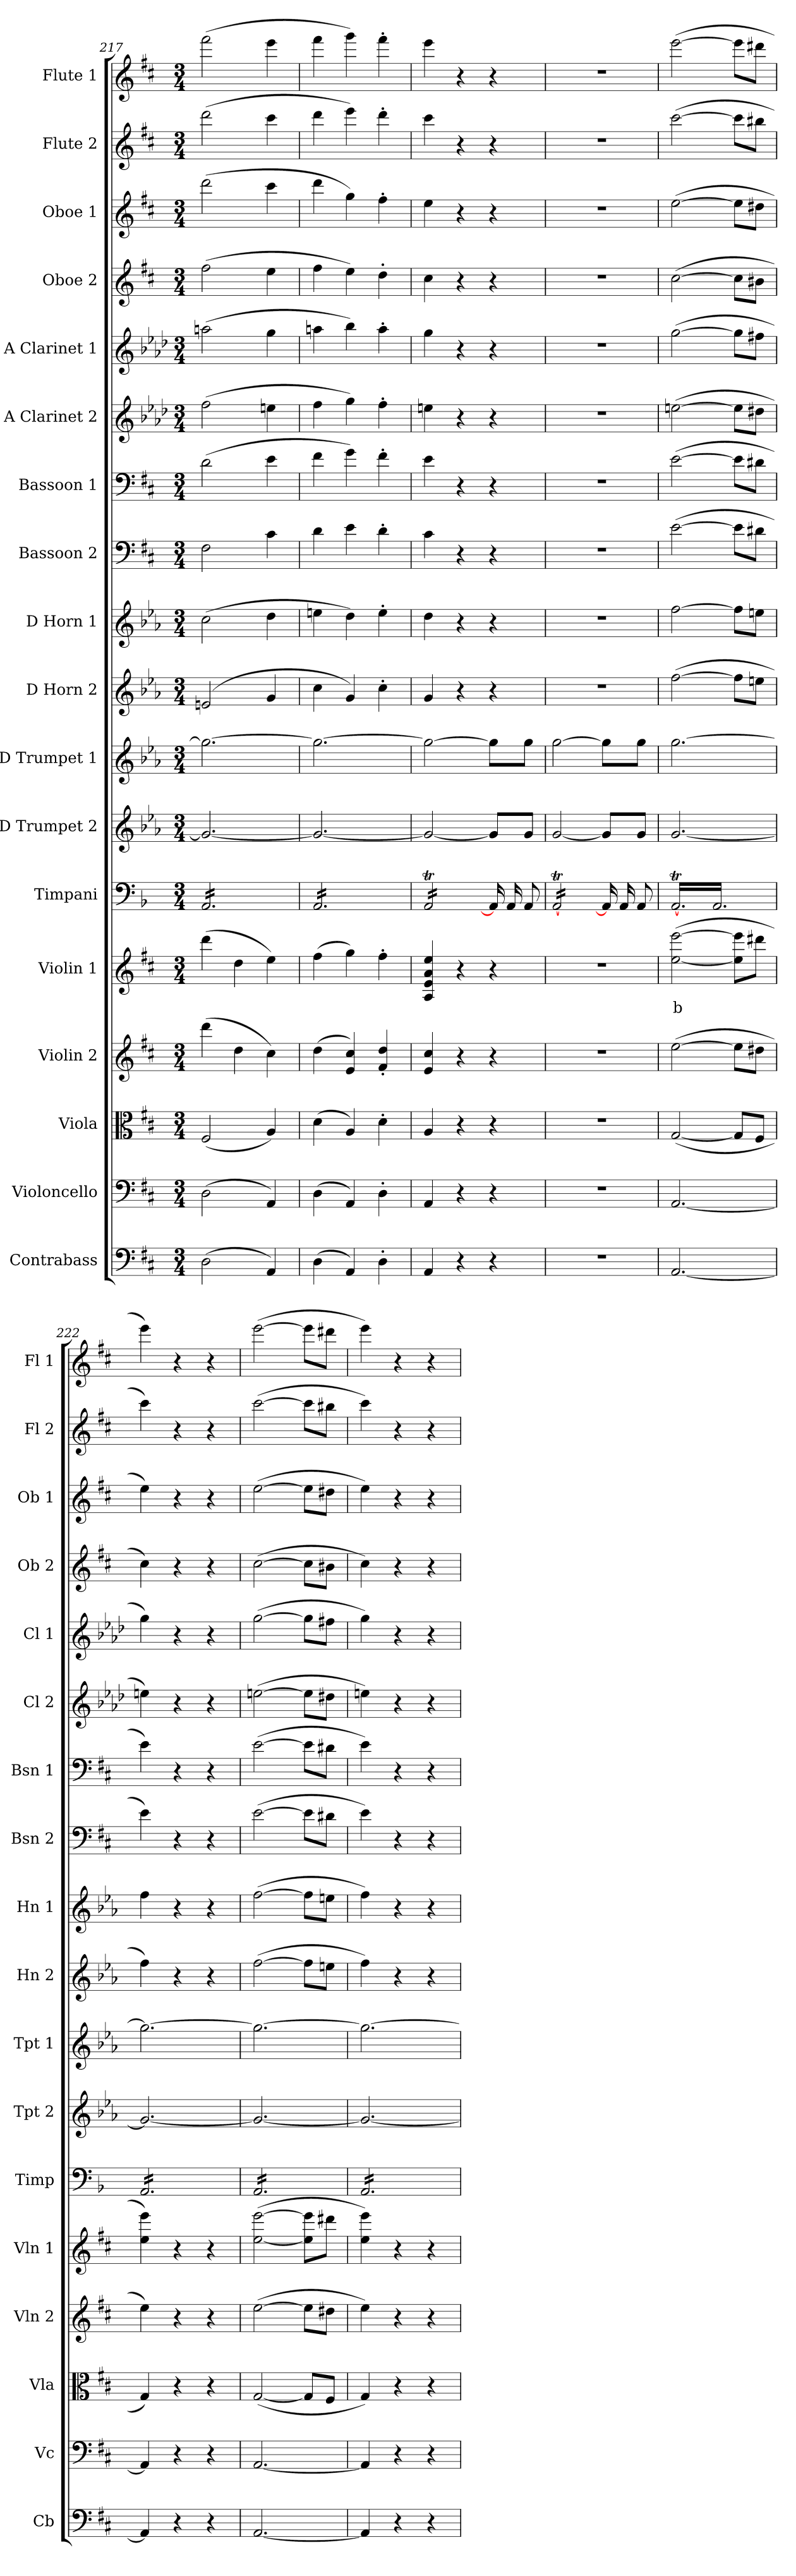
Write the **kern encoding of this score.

**kern	**kern	**kern	**kern	**kern	**text	**kern	**kern	**kern	**kern	**kern	**kern	**kern	**kern	**kern	**kern	**kern	**kern	**kern
*part18	*part17	*part16	*part15	*part14	*part14	*part13	*part12	*part11	*part10	*part9	*part8	*part7	*part6	*part5	*part4	*part3	*part2	*part1
*staff18	*staff17	*staff16	*staff15	*staff14	*staff14	*staff13	*staff12	*staff11	*staff10	*staff9	*staff8	*staff7	*staff6	*staff5	*staff4	*staff3	*staff2	*staff1
*I"Contrabass	*I"Violoncello	*I"Viola	*I"Violin 2	*I"Violin 1	*	*I"Timpani	*I"D Trumpet 2	*I"D Trumpet 1	*I"D Horn 2	*I"D Horn 1	*I"Bassoon 2	*I"Bassoon 1	*I"A Clarinet 2	*I"A Clarinet 1	*I"Oboe 2	*I"Oboe 1	*I"Flute 2	*I"Flute 1
*I'Cb	*I'Vc	*I'Vla	*I'Vln 2	*I'Vln 1	*	*I'Timp	*I'Tpt 2	*I'Tpt 1	*I'Hn 2	*I'Hn 1	*I'Bsn 2	*I'Bsn 1	*I'Cl 2	*I'Cl 1	*I'Ob 2	*I'Ob 1	*I'Fl 2	*I'Fl 1
*clefF4	*clefF4	*clefC3	*clefG2	*clefG2	*	*clefF4	*clefG2	*clefG2	*clefG2	*clefG2	*clefF4	*clefF4	*clefG2	*clefG2	*clefG2	*clefG2	*clefG2	*clefG2
*ITrd7c12	*	*	*	*	*	*	*ITrd-1c-2	*ITrd-1c-2	*ITrd6c10	*ITrd6c10	*	*	*ITrd2c3	*ITrd2c3	*	*	*	*
*k[f#c#]	*k[f#c#]	*k[f#c#]	*k[f#c#]	*k[f#c#]	*	*k[b-]	*k[b-]	*k[b-]	*k[b-]	*k[b-]	*k[f#c#]	*k[f#c#]	*k[b-]	*k[b-]	*k[f#c#]	*k[f#c#]	*k[f#c#]	*k[f#c#]
*M3/4	*M3/4	*M3/4	*M3/4	*M3/4	*	*M3/4	*M3/4	*M3/4	*M3/4	*M3/4	*M3/4	*M3/4	*M3/4	*M3/4	*M3/4	*M3/4	*M3/4	*M3/4
=217	=217	=217	=217	=217	=217	=217	=217	=217	=217	=217	=217	=217	=217	=217	=217	=217	=217	=217
*	*	*	*	*	*	*tremolo	*	*	*	*	*	*	*	*	*	*	*	*
(2DD\	(2D\	(2F#/	(4ddd\	(4ddd\	.	16AA/LL	2.a/_	2.aa\_	(2F#X/	(2d\	2F#\	(2d\	(2dd\	(2ff#X\	(2ff#\	(2ddd\	(2ddd\	(2fff#\
.	.	.	.	.	.	16AA/	.	.	.	.	.	.	.	.	.	.	.	.
.	.	.	.	.	.	16AA/	.	.	.	.	.	.	.	.	.	.	.	.
.	.	.	.	.	.	16AA/	.	.	.	.	.	.	.	.	.	.	.	.
.	.	.	4dd\	4dd\	.	16AA/	.	.	.	.	.	.	.	.	.	.	.	.
.	.	.	.	.	.	16AA/	.	.	.	.	.	.	.	.	.	.	.	.
.	.	.	.	.	.	16AA/	.	.	.	.	.	.	.	.	.	.	.	.
.	.	.	.	.	.	16AA/	.	.	.	.	.	.	.	.	.	.	.	.
4AAA/)	4AA/)	4A/)	4cc#\)	4ee\)	.	16AA/	.	.	4A/	4e\	4c#\	4e\	4cc#X\	4ee\	4ee\	4ccc#\	4ccc#\	4eee\
.	.	.	.	.	.	16AA/	.	.	.	.	.	.	.	.	.	.	.	.
.	.	.	.	.	.	16AA/	.	.	.	.	.	.	.	.	.	.	.	.
.	.	.	.	.	.	16AA/JJ	.	.	.	.	.	.	.	.	.	.	.	.
=218	=218	=218	=218	=218	=218	=218	=218	=218	=218	=218	=218	=218	=218	=218	=218	=218	=218	=218
(4DD\	(4D\	(4d\	(4dd\	(4ff#\	.	16AA/LL	2.a/_	2.aa\_	4d\	4f#X\	4d\	4f#\	4dd\	4ff#X\	4ff#\	4ddd\	4ddd\	4fff#\
.	.	.	.	.	.	16AA/	.	.	.	.	.	.	.	.	.	.	.	.
.	.	.	.	.	.	16AA/	.	.	.	.	.	.	.	.	.	.	.	.
.	.	.	.	.	.	16AA/	.	.	.	.	.	.	.	.	.	.	.	.
4AAA/)	4AA/)	4A/)	4e/ 4cc#/)	4gg\)	.	16AA/	.	.	4A/)	4e\)	4e\	4g\)	4ee\)	4gg\)	4ee\)	4gg\)	4eee\)	4ggg\)
.	.	.	.	.	.	16AA/	.	.	.	.	.	.	.	.	.	.	.	.
.	.	.	.	.	.	16AA/	.	.	.	.	.	.	.	.	.	.	.	.
.	.	.	.	.	.	16AA/	.	.	.	.	.	.	.	.	.	.	.	.
4DD'\	4D'\	4d'\	4f#/' 4dd/'	4ff#'\	.	16AA/	.	.	4d'\	4f#'\	4d'\	4f#'\	4dd'\	4ff#'\	4dd'\	4ff#'\	4ddd'\	4fff#'\
.	.	.	.	.	.	16AA/	.	.	.	.	.	.	.	.	.	.	.	.
.	.	.	.	.	.	16AA/	.	.	.	.	.	.	.	.	.	.	.	.
.	.	.	.	.	.	16AA/JJ	.	.	.	.	.	.	.	.	.	.	.	.
!!LO:PB:g=z
=219	=219	=219	=219	=219	=219	=219	=219	=219	=219	=219	=219	=219	=219	=219	=219	=219	=219	=219
4AAA/	4AA/	4A/	4e/ 4cc#/	4A/ 4e/ 4a/ 4ee/	.	16AAt/LL	2a/_	2aa\_	4A/	4e\	4c#\	4e\	4cc#X\	4ee\	4cc#\	4ee\	4ccc#\	4eee\
.	.	.	.	.	.	16AAt/	.	.	.	.	.	.	.	.	.	.	.	.
.	.	.	.	.	.	16AAt/	.	.	.	.	.	.	.	.	.	.	.	.
.	.	.	.	.	.	16AAt/	.	.	.	.	.	.	.	.	.	.	.	.
4r	4r	4r	4r	4r	.	16AAt/	.	.	4r	4r	4r	4r	4r	4r	4r	4r	4r	4r
.	.	.	.	.	.	16AAt/	.	.	.	.	.	.	.	.	.	.	.	.
.	.	.	.	.	.	16AAt/	.	.	.	.	.	.	.	.	.	.	.	.
.	.	.	.	.	.	16AAt/JJ	.	.	.	.	.	.	.	.	.	.	.	.
4r	4r	4r	4r	4r	.	16AA/]LL	8a/L]	8aa\L]	4r	4r	4r	4r	4r	4r	4r	4r	4r	4r
.	.	.	.	.	.	16AA/	.	.	.	.	.	.	.	.	.	.	.	.
*	*	*	*	*	*	*Xtremolo	*	*	*	*	*	*	*	*	*	*	*	*
.	.	.	.	.	.	8AA/J	8a/J	8aa\J	.	.	.	.	.	.	.	.	.	.
=220	=220	=220	=220	=220	=220	=220	=220	=220	=220	=220	=220	=220	=220	=220	=220	=220	=220	=220
*	*	*	*	*	*	*tremolo	*	*	*	*	*	*	*	*	*	*	*	*
2.r	2.r	2.r	2.r	2.r	.	[16AAt/LL	[2a/	[2aa\	2.r	2.r	2.r	2.r	2.r	2.r	2.r	2.r	2.r	2.r
.	.	.	.	.	.	16AAt/	.	.	.	.	.	.	.	.	.	.	.	.
.	.	.	.	.	.	16AAt/	.	.	.	.	.	.	.	.	.	.	.	.
.	.	.	.	.	.	16AAt/	.	.	.	.	.	.	.	.	.	.	.	.
.	.	.	.	.	.	16AAt/	.	.	.	.	.	.	.	.	.	.	.	.
.	.	.	.	.	.	16AAt/	.	.	.	.	.	.	.	.	.	.	.	.
.	.	.	.	.	.	16AAt/	.	.	.	.	.	.	.	.	.	.	.	.
.	.	.	.	.	.	16AAt/JJ	.	.	.	.	.	.	.	.	.	.	.	.
.	.	.	.	.	.	16AA/]LL	8a/L]	8aa\L]	.	.	.	.	.	.	.	.	.	.
.	.	.	.	.	.	16AA/	.	.	.	.	.	.	.	.	.	.	.	.
*	*	*	*	*	*	*Xtremolo	*	*	*	*	*	*	*	*	*	*	*	*
.	.	.	.	.	.	8AA/J	8a/J	8aa\J	.	.	.	.	.	.	.	.	.	.
=221	=221	=221	=221	=221	=221	=221	=221	=221	=221	=221	=221	=221	=221	=221	=221	=221	=221	=221
!	!	!	!	!	!LO:LY:b:color=#FF0000	!	!	!	!	!	!	!	!	!	!	!	!	!
*	*	*	*	*	*	*tremolo	*	*	*	*	*	*	*	*	*	*	*	*
[2.AAA/	[2.AA/	([2G/	([2ee\	([2ee\ [2eee\	b	[16AAt/LL	[2.a/	[2.aa\	([2g\	[2g\	([2e\	([2e\	([2cc#X\	([2ee\	([2cc#\	([2ee\	([2ccc#\	([2eee\
.	.	.	.	.	.	16AAt/	.	.	.	.	.	.	.	.	.	.	.	.
.	.	.	.	.	.	16AAt/	.	.	.	.	.	.	.	.	.	.	.	.
.	.	.	.	.	.	16AAt/	.	.	.	.	.	.	.	.	.	.	.	.
.	.	.	.	.	.	16AAt/	.	.	.	.	.	.	.	.	.	.	.	.
.	.	.	.	.	.	16AAt/	.	.	.	.	.	.	.	.	.	.	.	.
.	.	.	.	.	.	16AAt/	.	.	.	.	.	.	.	.	.	.	.	.
.	.	.	.	.	.	16AAt/	.	.	.	.	.	.	.	.	.	.	.	.
.	.	8G/L]	8ee\L]	8ee\] 8eee\]L	.	16AAt/	.	.	8g\L]	8g\L]	8e\L]	8e\L]	8cc#\L]	8ee\L]	8cc#\L]	8ee\L]	8ccc#\L]	8eee\L]
.	.	.	.	.	.	16AAt/	.	.	.	.	.	.	.	.	.	.	.	.
.	.	8F#/J	8dd#X\J	8ddd#X\J	.	16AAt/	.	.	8f#X\J	8f#X\J	8d#X\J	8d#X\J	8b#X\J	8dd#X\J	8b#X\J	8dd#X\J	8bb#X\J	8ddd#X\J
.	.	.	.	.	.	16AAt/JJ	.	.	.	.	.	.	.	.	.	.	.	.
=222	=222	=222	=222	=222	=222	=222	=222	=222	=222	=222	=222	=222	=222	=222	=222	=222	=222	=222
4AAA/]	4AA/]	4G/)	4ee\)	4ee\ 4eee\)	.	16AA/LL	2.a/_	2.aa\_	4g\)	4g\	4e\)	4e\)	4cc#X\)	4ee\)	4cc#\)	4ee\)	4ccc#\)	4eee\)
.	.	.	.	.	.	16AA/	.	.	.	.	.	.	.	.	.	.	.	.
.	.	.	.	.	.	16AA/	.	.	.	.	.	.	.	.	.	.	.	.
.	.	.	.	.	.	16AA/	.	.	.	.	.	.	.	.	.	.	.	.
4r	4r	4r	4r	4r	.	16AA/	.	.	4r	4r	4r	4r	4r	4r	4r	4r	4r	4r
.	.	.	.	.	.	16AA/	.	.	.	.	.	.	.	.	.	.	.	.
.	.	.	.	.	.	16AA/	.	.	.	.	.	.	.	.	.	.	.	.
.	.	.	.	.	.	16AA/	.	.	.	.	.	.	.	.	.	.	.	.
4r	4r	4r	4r	4r	.	16AA/	.	.	4r	4r	4r	4r	4r	4r	4r	4r	4r	4r
.	.	.	.	.	.	16AA/	.	.	.	.	.	.	.	.	.	.	.	.
.	.	.	.	.	.	16AA/	.	.	.	.	.	.	.	.	.	.	.	.
.	.	.	.	.	.	16AA/JJ	.	.	.	.	.	.	.	.	.	.	.	.
=223	=223	=223	=223	=223	=223	=223	=223	=223	=223	=223	=223	=223	=223	=223	=223	=223	=223	=223
[2.AAA/	[2.AA/	([2G/	([2ee\	([2ee\ [2eee\	.	16AA/LL	2.a/_	2.aa\_	([2g\	([2g\	([2e\	([2e\	([2cc#X\	([2ee\	([2cc#\	([2ee\	([2ccc#\	([2eee\
.	.	.	.	.	.	16AA/	.	.	.	.	.	.	.	.	.	.	.	.
.	.	.	.	.	.	16AA/	.	.	.	.	.	.	.	.	.	.	.	.
.	.	.	.	.	.	16AA/	.	.	.	.	.	.	.	.	.	.	.	.
.	.	.	.	.	.	16AA/	.	.	.	.	.	.	.	.	.	.	.	.
.	.	.	.	.	.	16AA/	.	.	.	.	.	.	.	.	.	.	.	.
.	.	.	.	.	.	16AA/	.	.	.	.	.	.	.	.	.	.	.	.
.	.	.	.	.	.	16AA/	.	.	.	.	.	.	.	.	.	.	.	.
.	.	8G/L]	8ee\L]	8ee\] 8eee\]L	.	16AA/	.	.	8g\L]	8g\L]	8e\L]	8e\L]	8cc#\L]	8ee\L]	8cc#\L]	8ee\L]	8ccc#\L]	8eee\L]
.	.	.	.	.	.	16AA/	.	.	.	.	.	.	.	.	.	.	.	.
.	.	8F#/J	8dd#X\J	8ddd#X\J	.	16AA/	.	.	8f#X\J	8f#X\J	8d#X\J	8d#X\J	8b#X\J	8dd#X\J	8b#X\J	8dd#X\J	8bb#X\J	8ddd#X\J
.	.	.	.	.	.	16AA/JJ	.	.	.	.	.	.	.	.	.	.	.	.
=224	=224	=224	=224	=224	=224	=224	=224	=224	=224	=224	=224	=224	=224	=224	=224	=224	=224	=224
4AAA/]	4AA/]	4G/)	4ee\)	4ee\ 4eee\)	.	16AA/LL	2.a/_	2.aa\_	4g\)	4g\)	4e\)	4e\)	4cc#X\)	4ee\)	4cc#\)	4ee\)	4ccc#\)	4eee\)
.	.	.	.	.	.	16AA/	.	.	.	.	.	.	.	.	.	.	.	.
.	.	.	.	.	.	16AA/	.	.	.	.	.	.	.	.	.	.	.	.
.	.	.	.	.	.	16AA/	.	.	.	.	.	.	.	.	.	.	.	.
4r	4r	4r	4r	4r	.	16AA/	.	.	4r	4r	4r	4r	4r	4r	4r	4r	4r	4r
.	.	.	.	.	.	16AA/	.	.	.	.	.	.	.	.	.	.	.	.
.	.	.	.	.	.	16AA/	.	.	.	.	.	.	.	.	.	.	.	.
.	.	.	.	.	.	16AA/	.	.	.	.	.	.	.	.	.	.	.	.
4r	4r	4r	4r	4r	.	16AA/	.	.	4r	4r	4r	4r	4r	4r	4r	4r	4r	4r
.	.	.	.	.	.	16AA/	.	.	.	.	.	.	.	.	.	.	.	.
.	.	.	.	.	.	16AA/	.	.	.	.	.	.	.	.	.	.	.	.
.	.	.	.	.	.	16AA/JJ	.	.	.	.	.	.	.	.	.	.	.	.
*	*	*	*	*	*	*Xtremolo	*	*	*	*	*	*	*	*	*	*	*	*
=	=	=	=	=	=	=	=	=	=	=	=	=	=	=	=	=	=	=
*-	*-	*-	*-	*-	*-	*-	*-	*-	*-	*-	*-	*-	*-	*-	*-	*-	*-	*-
